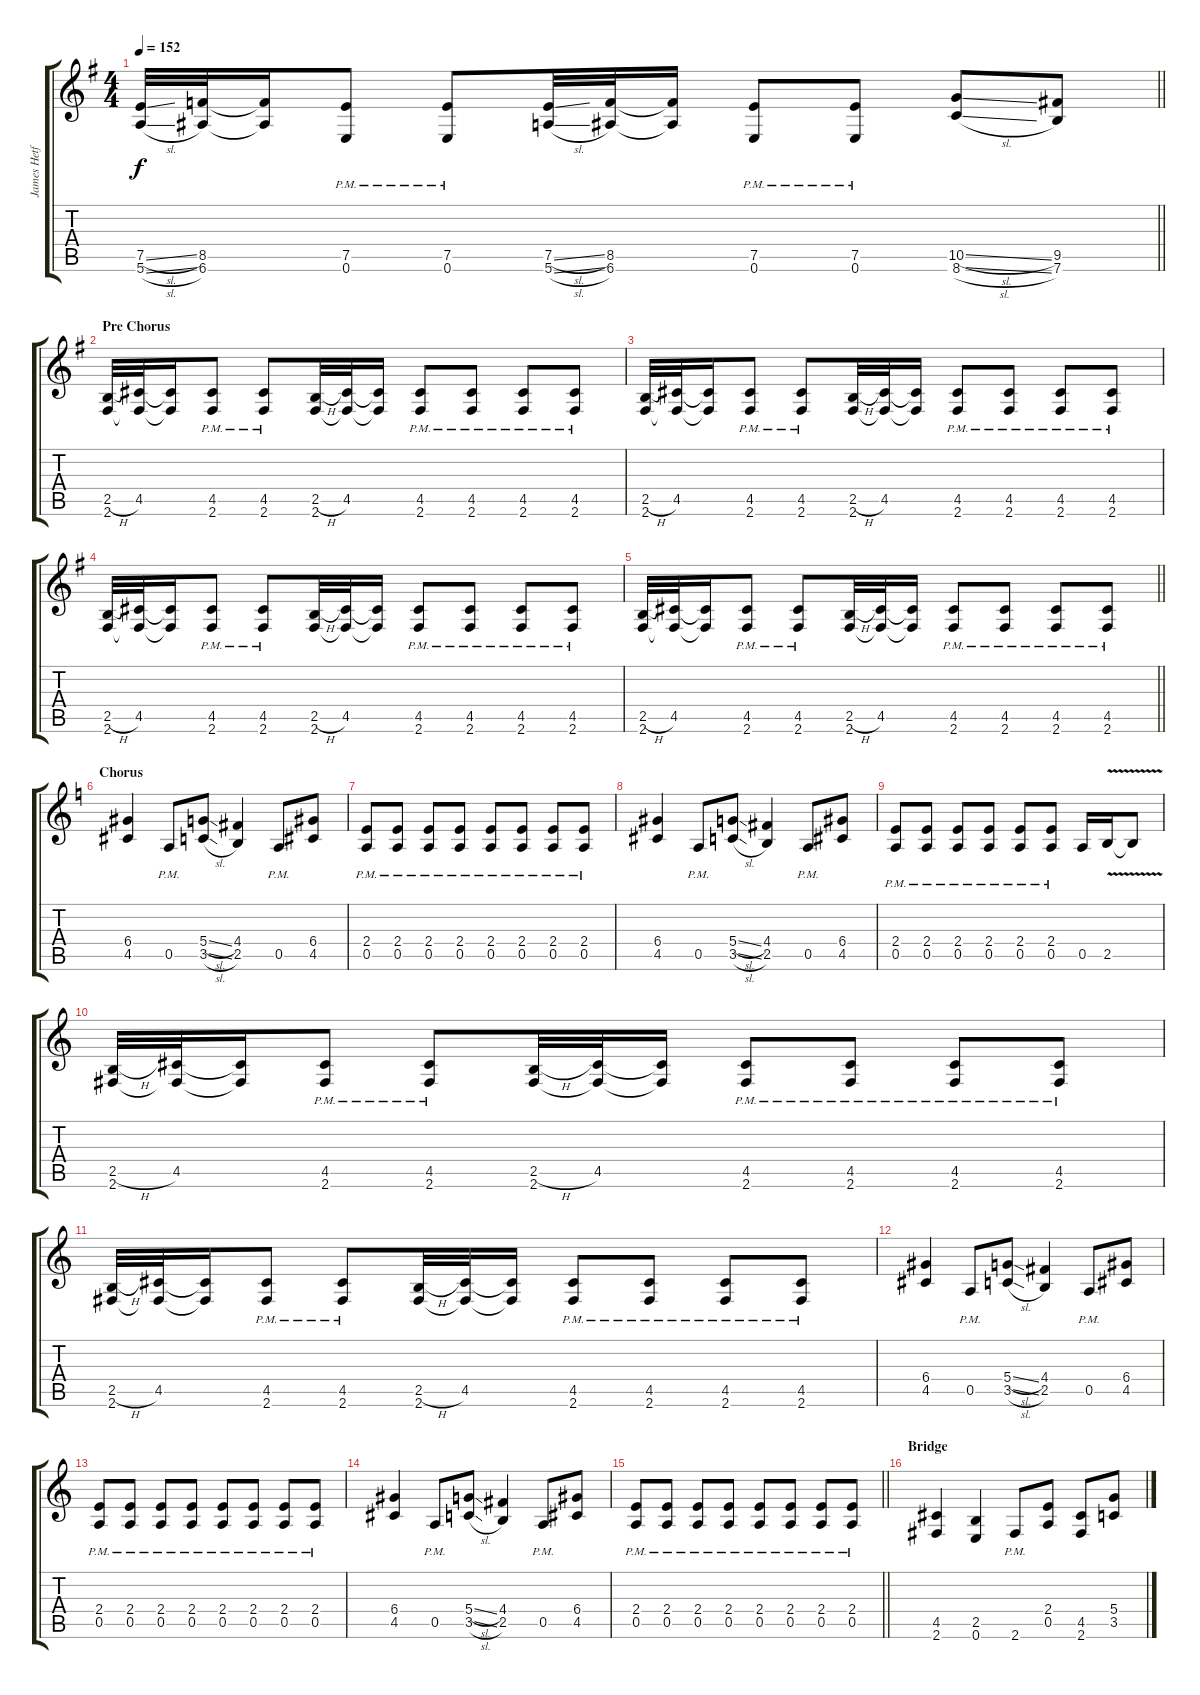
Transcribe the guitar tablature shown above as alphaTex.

\track ("James Hetfield" "James Hetf") {instrument distortionguitar}
\staff {score tabs}
\tuning (E4 B3 G3 D3 A2 E2) {hide}
\ts (4 4)
\tempo 152
\clef g2
\barLineRight lightlight
\ks g
(7.5{sl} 5.6{sl}).32{dy f} (8.5 6.6).32 (8.5{t} 6.6{t}).16 (7.5{pm} 0.6{pm}).8 (7.5{pm} 0.6{pm}).8 (7.5{sl} 5.6{sl}).32 (8.5 6.6).32 (8.5{t} 6.6{t}).16 (7.5{pm} 0.6{pm}).8 (7.5{pm} 0.6{pm}).8 (10.5{sl} 8.6{sl}).8 (9.5 7.6).8 |
\section ("" "Pre Chorus")
(2.5{h} 2.6).32 (4.5 2.6{t}).32 (4.5{t} 2.6{t}).16 (4.5{pm} 2.6{pm}).8 (4.5{pm} 2.6{pm}).8 (2.5{h} 2.6).32 (4.5 2.6{t}).32 (4.5{t} 2.6{t}).16 (4.5{pm} 2.6{pm}).8 (4.5{pm} 2.6{pm}).8 (4.5{pm} 2.6{pm}).8 (4.5{pm} 2.6{pm}).8 |
(2.5{h} 2.6).32 (4.5 2.6{t}).32 (4.5{t} 2.6{t}).16 (4.5{pm} 2.6{pm}).8 (4.5{pm} 2.6{pm}).8 (2.5{h} 2.6).32 (4.5 2.6{t}).32 (4.5{t} 2.6{t}).16 (4.5{pm} 2.6{pm}).8 (4.5{pm} 2.6{pm}).8 (4.5{pm} 2.6{pm}).8 (4.5{pm} 2.6{pm}).8 |
(2.5{h} 2.6).32 (4.5 2.6{t}).32 (4.5{t} 2.6{t}).16 (4.5{pm} 2.6{pm}).8 (4.5{pm} 2.6{pm}).8 (2.5{h} 2.6).32 (4.5 2.6{t}).32 (4.5{t} 2.6{t}).16 (4.5{pm} 2.6{pm}).8 (4.5{pm} 2.6{pm}).8 (4.5{pm} 2.6{pm}).8 (4.5{pm} 2.6{pm}).8 |
\barLineRight lightlight
(2.5{h} 2.6).32 (4.5 2.6{t}).32 (4.5{t} 2.6{t}).16 (4.5{pm} 2.6{pm}).8 (4.5{pm} 2.6{pm}).8 (2.5{h} 2.6).32 (4.5 2.6{t}).32 (4.5{t} 2.6{t}).16 (4.5{pm} 2.6{pm}).8 (4.5{pm} 2.6{pm}).8 (4.5{pm} 2.6{pm}).8 (4.5{pm} 2.6{pm}).8 |
\section ("" "Chorus")
\ks c
(6.4 4.5).4 0.5{pm}.8 (5.4{sl} 3.5{sl}).8 (4.4 2.5).4 0.5{pm}.8 (6.4 4.5).8 |
(2.4{pm} 0.5{pm}).8 (2.4{pm} 0.5{pm}).8 (2.4{pm} 0.5{pm}).8 (2.4{pm} 0.5{pm}).8 (2.4{pm} 0.5{pm}).8 (2.4{pm} 0.5{pm}).8 (2.4{pm} 0.5{pm}).8 (2.4{pm} 0.5{pm}).8 |
(6.4 4.5).4 0.5{pm}.8 (5.4{sl} 3.5{sl}).8 (4.4 2.5).4 0.5{pm}.8 (6.4 4.5).8 |
(2.4{pm} 0.5{pm}).8 (2.4{pm} 0.5{pm}).8 (2.4{pm} 0.5{pm}).8 (2.4{pm} 0.5{pm}).8 (2.4{pm} 0.5{pm}).8 (2.4{pm} 0.5{pm}).8 0.5.16 2.5{v}.16 2.5{t}.8 |
(2.5{h} 2.6).32 (4.5 2.6{t}).32 (4.5{t} 2.6{t}).16 (4.5{pm} 2.6{pm}).8 (4.5{pm} 2.6{pm}).8 (2.5{h} 2.6).32 (4.5 2.6{t}).32 (4.5{t} 2.6{t}).16 (4.5{pm} 2.6{pm}).8 (4.5{pm} 2.6{pm}).8 (4.5{pm} 2.6{pm}).8 (4.5{pm} 2.6{pm}).8 |
(2.5{h} 2.6).32 (4.5 2.6{t}).32 (4.5{t} 2.6{t}).16 (4.5{pm} 2.6{pm}).8 (4.5{pm} 2.6{pm}).8 (2.5{h} 2.6).32 (4.5 2.6{t}).32 (4.5{t} 2.6{t}).16 (4.5{pm} 2.6{pm}).8 (4.5{pm} 2.6{pm}).8 (4.5{pm} 2.6{pm}).8 (4.5{pm} 2.6{pm}).8 |
(6.4 4.5).4 0.5{pm}.8 (5.4{sl} 3.5{sl}).8 (4.4 2.5).4 0.5{pm}.8 (6.4 4.5).8 |
(2.4{pm} 0.5{pm}).8 (2.4{pm} 0.5{pm}).8 (2.4{pm} 0.5{pm}).8 (2.4{pm} 0.5{pm}).8 (2.4{pm} 0.5{pm}).8 (2.4{pm} 0.5{pm}).8 (2.4{pm} 0.5{pm}).8 (2.4{pm} 0.5{pm}).8 |
(6.4 4.5).4 0.5{pm}.8 (5.4{sl} 3.5{sl}).8 (4.4 2.5).4 0.5{pm}.8 (6.4 4.5).8 |
\barLineRight lightlight
(2.4{pm} 0.5{pm}).8 (2.4{pm} 0.5{pm}).8 (2.4{pm} 0.5{pm}).8 (2.4{pm} 0.5{pm}).8 (2.4{pm} 0.5{pm}).8 (2.4{pm} 0.5{pm}).8 (2.4{pm} 0.5{pm}).8 (2.4{pm} 0.5{pm}).8 |
\section ("" "Bridge")
(4.5 2.6).4 (2.5 0.6).4 2.6{pm}.8 (2.4 0.5).8 (4.5 2.6).8 (5.4 3.5).8
